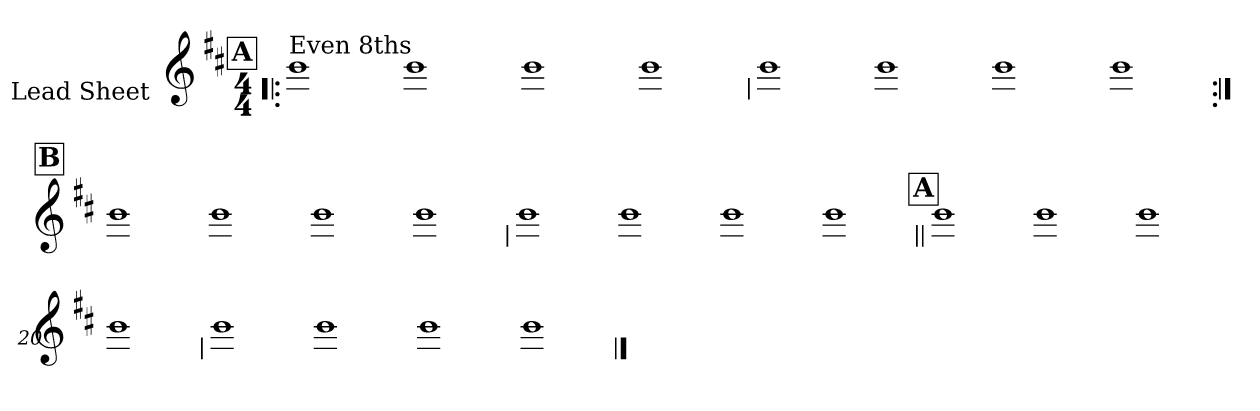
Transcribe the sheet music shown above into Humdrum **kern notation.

**kern
*part1
*staff1
*I"Lead Sheet
*stria0
*clefG2
*k[f#c#]
*b:
*M4/4
!!LO:REH:place=s1:a:t=A
=1!|:
!LO:TX:a:t=Even 8ths
1b
=2-
1b
=3-
1b
=4-
1b
!!LO:LB:g=z
=5
1b
=6-
1b
=7-
1b
=8-
1b
!!LO:LB:g=z
!!LO:REH:place=s1:a:t=B
=9:|!
1b
=10-
1b
=11-
1b
=12-
1b
!!LO:LB:g=z
=13
1b
=14-
1b
=15-
1b
=16-
1b
!!LO:LB:g=z
!!LO:REH:place=s1:a:t=A
=17||
1b
=18-
1b
=19-
1b
=20-
1b
!!LO:LB:g=z
=21
1b
=22-
1b
=23-
1b
=24-
1b
==
*-
